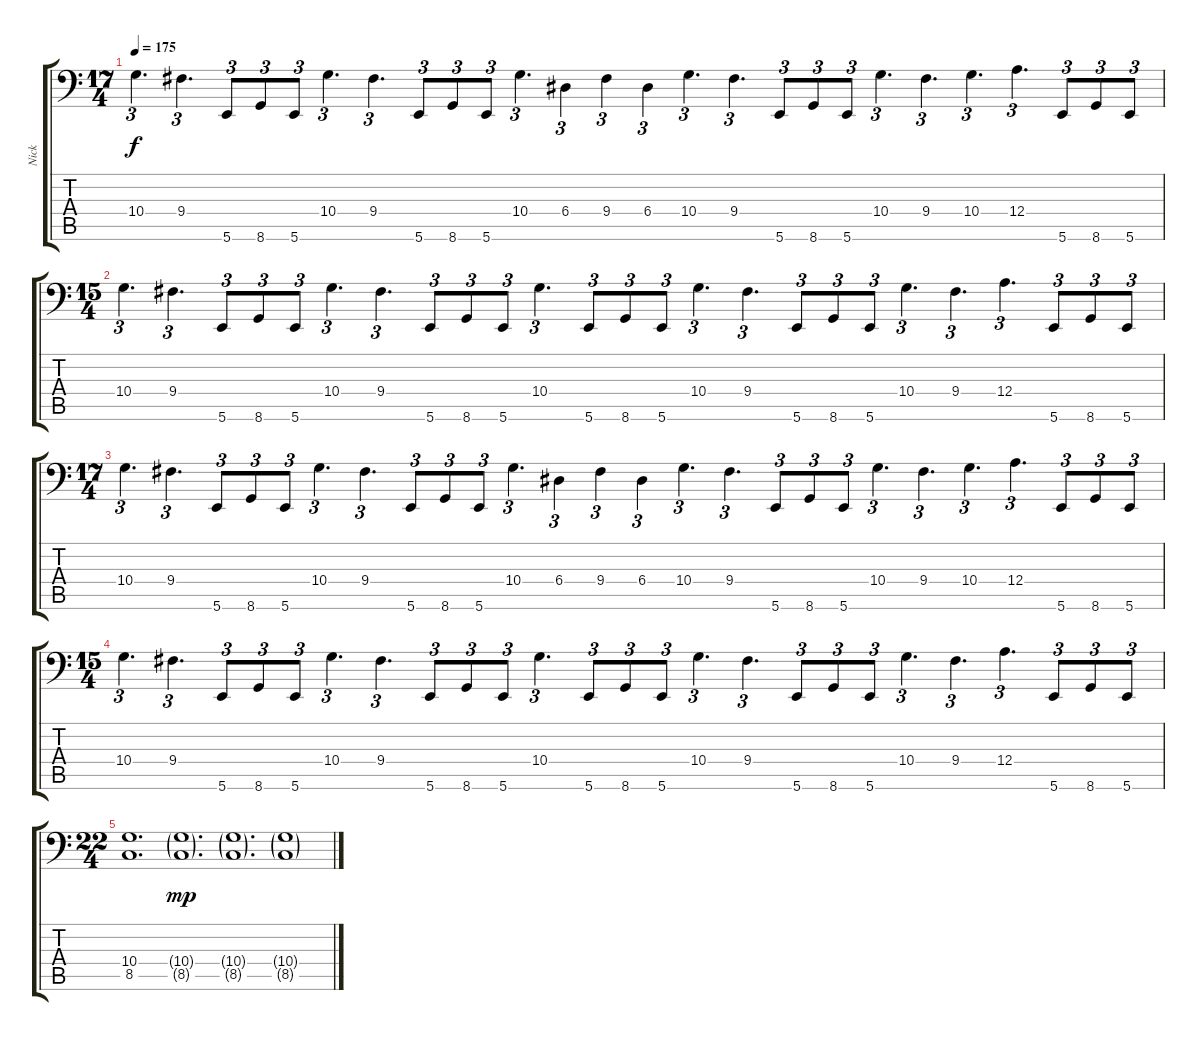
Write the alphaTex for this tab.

\track ("Nick" "Nick") {instrument electricbassfinger}
\staff {score tabs}
\tuning (B2 Gb2 D2 A1 E1 B0) {hide}
\ts (17 4)
\tempo 175
\clef f4
\ks c
10.4.4{d tu (3 2) dy f} 9.4.4{d tu (3 2)} 5.6.8{tu (3 2)} 8.6.8{tu (3 2)} 5.6.8{tu (3 2)} 10.4.4{d tu (3 2)} 9.4.4{d tu (3 2)} 5.6.8{tu (3 2)} 8.6.8{tu (3 2)} 5.6.8{tu (3 2)} 10.4.4{d tu (3 2)} 6.4.4{tu (3 2)} 9.4.4{tu (3 2)} 6.4.4{tu (3 2)} 10.4.4{d tu (3 2)} 9.4.4{d tu (3 2)} 5.6.8{tu (3 2)} 8.6.8{tu (3 2)} 5.6.8{tu (3 2)} 10.4.4{d tu (3 2)} 9.4.4{d tu (3 2)} 10.4.4{d tu (3 2)} 12.4.4{d tu (3 2)} 5.6.8{tu (3 2)} 8.6.8{tu (3 2)} 5.6.8{tu (3 2)} |
\ts (15 4)
10.4.4{d tu (3 2)} 9.4.4{d tu (3 2)} 5.6.8{tu (3 2)} 8.6.8{tu (3 2)} 5.6.8{tu (3 2)} 10.4.4{d tu (3 2)} 9.4.4{d tu (3 2)} 5.6.8{tu (3 2)} 8.6.8{tu (3 2)} 5.6.8{tu (3 2)} 10.4.4{d tu (3 2)} 5.6.8{tu (3 2)} 8.6.8{tu (3 2)} 5.6.8{tu (3 2)} 10.4.4{d tu (3 2)} 9.4.4{d tu (3 2)} 5.6.8{tu (3 2)} 8.6.8{tu (3 2)} 5.6.8{tu (3 2)} 10.4.4{d tu (3 2)} 9.4.4{d tu (3 2)} 12.4.4{d tu (3 2)} 5.6.8{tu (3 2)} 8.6.8{tu (3 2)} 5.6.8{tu (3 2)} |
\ts (17 4)
10.4.4{d tu (3 2)} 9.4.4{d tu (3 2)} 5.6.8{tu (3 2)} 8.6.8{tu (3 2)} 5.6.8{tu (3 2)} 10.4.4{d tu (3 2)} 9.4.4{d tu (3 2)} 5.6.8{tu (3 2)} 8.6.8{tu (3 2)} 5.6.8{tu (3 2)} 10.4.4{d tu (3 2)} 6.4.4{tu (3 2)} 9.4.4{tu (3 2)} 6.4.4{tu (3 2)} 10.4.4{d tu (3 2)} 9.4.4{d tu (3 2)} 5.6.8{tu (3 2)} 8.6.8{tu (3 2)} 5.6.8{tu (3 2)} 10.4.4{d tu (3 2)} 9.4.4{d tu (3 2)} 10.4.4{d tu (3 2)} 12.4.4{d tu (3 2)} 5.6.8{tu (3 2)} 8.6.8{tu (3 2)} 5.6.8{tu (3 2)} |
\ts (15 4)
10.4.4{d tu (3 2)} 9.4.4{d tu (3 2)} 5.6.8{tu (3 2)} 8.6.8{tu (3 2)} 5.6.8{tu (3 2)} 10.4.4{d tu (3 2)} 9.4.4{d tu (3 2)} 5.6.8{tu (3 2)} 8.6.8{tu (3 2)} 5.6.8{tu (3 2)} 10.4.4{d tu (3 2)} 5.6.8{tu (3 2)} 8.6.8{tu (3 2)} 5.6.8{tu (3 2)} 10.4.4{d tu (3 2)} 9.4.4{d tu (3 2)} 5.6.8{tu (3 2)} 8.6.8{tu (3 2)} 5.6.8{tu (3 2)} 10.4.4{d tu (3 2)} 9.4.4{d tu (3 2)} 12.4.4{d tu (3 2)} 5.6.8{tu (3 2)} 8.6.8{tu (3 2)} 5.6.8{tu (3 2)} |
\ts (22 4)
(10.4 8.5).1{d} (10.4{g} 8.5{g}).1{d dy mp} (10.4{g} 8.5{g}).1{d} (10.4{g} 8.5{g}).1
